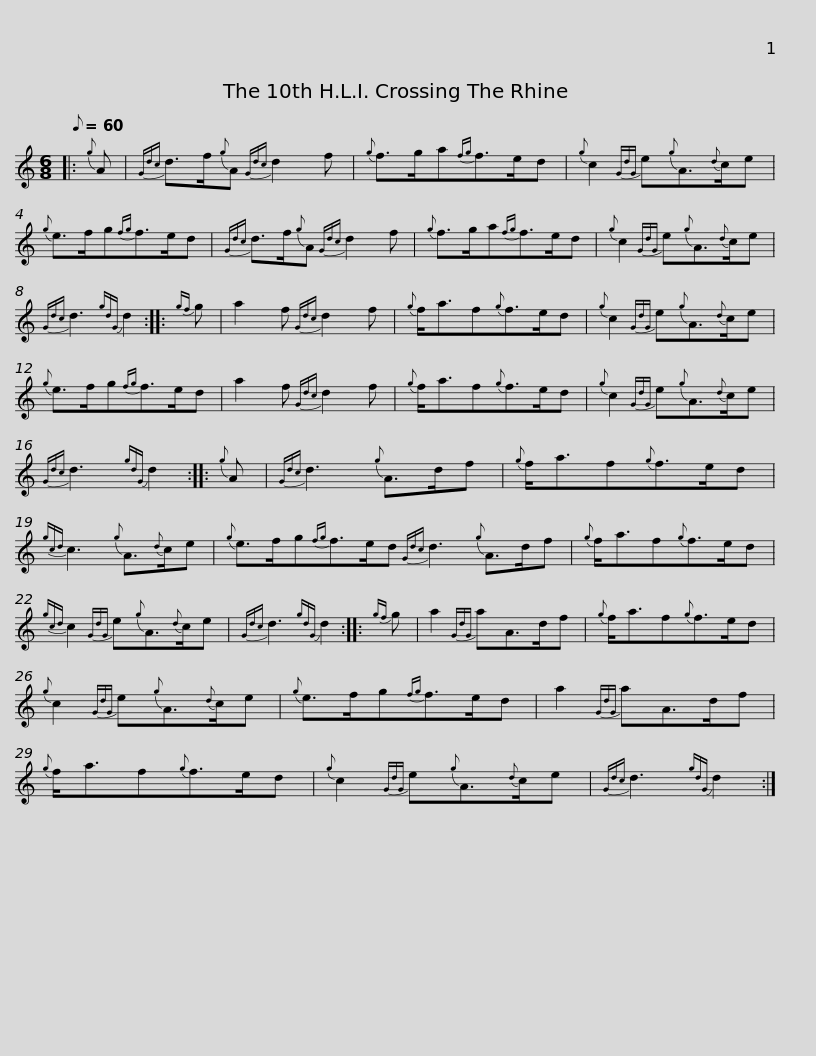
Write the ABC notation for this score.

X:1
L:1/8
Q:1/8=60
M:6/8
I:linebreak $
K:C
V:1 treble
V:1
|:{g} A |{Gdc} d>f{g}A{Gdc} d2 f |{g} f>ga{fg}f>ed |{g} c2{GdG} e{g}A3/2{d}c/e |${g} e>fg{fg}f>ed | %5
{Gdc} d>f{g}A{Gdc} d2 f |{g} f>ga{fg}f>ed |{g} c2{GdG} e{g}A3/2{d}c/e |{Gdc} d3{gdG} d2 ::${gf} g | %10
 a2 f{Gdc} d2 f |{g} f<af{g}f>ed |${g} c2{GdG} e{g}A3/2{d}c/e |{g} e>fg{fg}f>ed | a2 f{Gdc} d2 f |$ %15
{g} f<af{g}f>ed |{g} c2{GdG} e{g}A3/2{d}c/e |{Gdc} d3{gdG} d2 ::${g} A |{Gdc} d3{g} A>df | %20
{g} f<af{g}f>ed |{gcd} c3{g} A3/2{d}c/e |${g} e>fg{fg}f>ed{Gdc} d3{g} A>df |{g} f<af{g}f>ed |${gcd} c2{GdG} e{g}A3/2{d}c/e | %25
{Gdc} d3{gdG} d2 ::${gf} g | a2{GdG} aA>df |{g} f<af{g}f>ed |{g} c2{GdG} e{g}A3/2{d}c/e |$ %30
{g} e>fg{fg}f>ed | a2{GdG} aA>df |{g} f<af{g}f>ed |${g} c2{GdG} e{g}A3/2{d}c/e |{Gdc} d3{gdG} d2 :| %35
